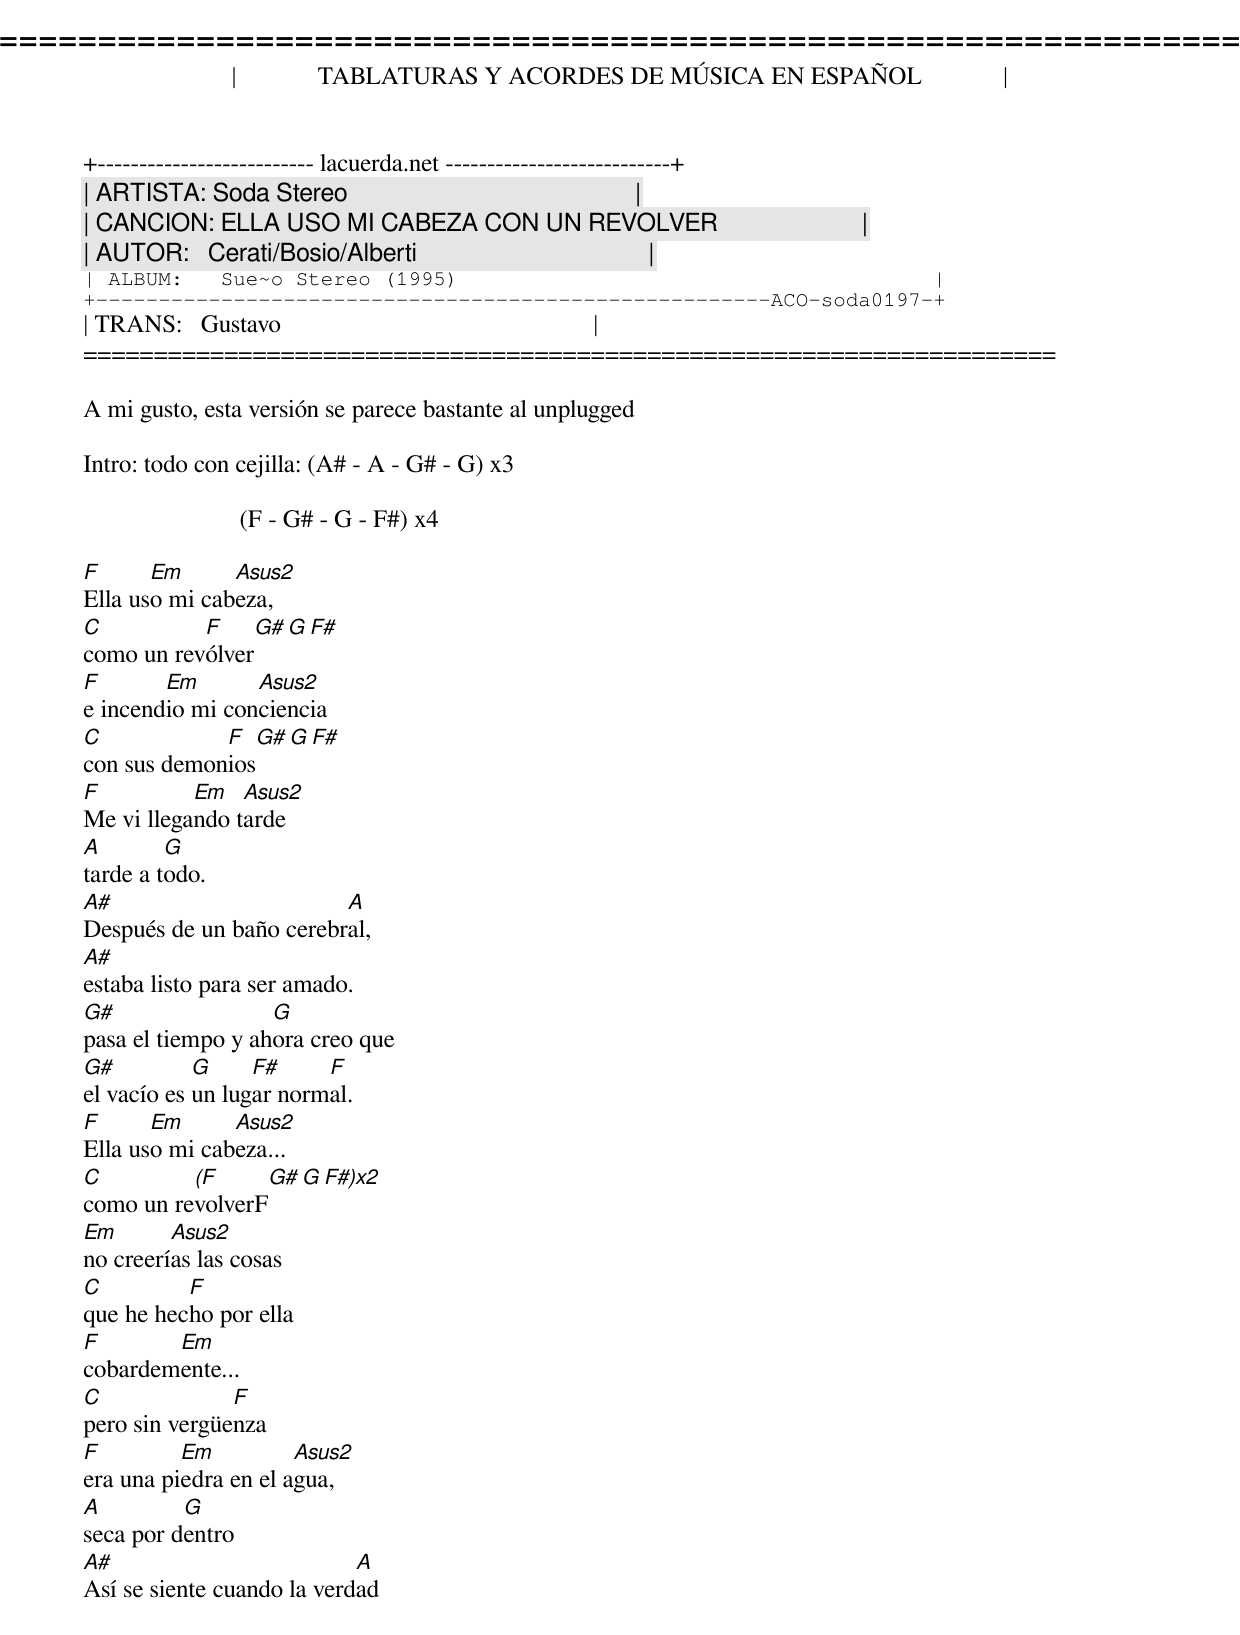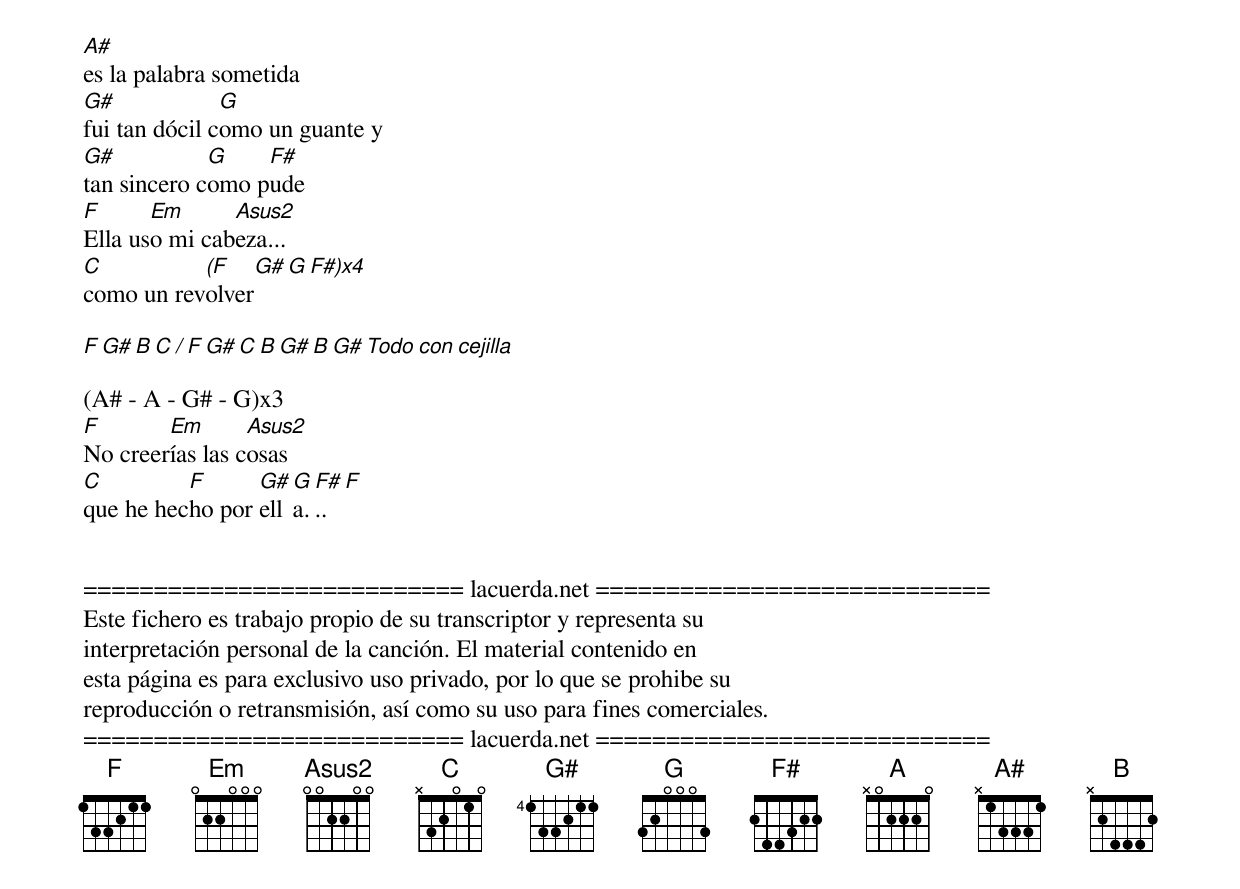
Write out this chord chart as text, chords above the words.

=====================================================================
|             TABLATURAS Y ACORDES DE MÚSICA EN ESPAÑOL             |
+-------------------------- lacuerda.net ---------------------------+
| ARTISTA: Soda Stereo                                              |
| CANCION: ELLA USO MI CABEZA CON UN REVOLVER                       |
| AUTOR:   Cerati/Bosio/Alberti                                     |
| ALBUM:   Sue~o Stereo (1995)                                      |
+------------------------------------------------------ACO-soda0197-+
| TRANS:   Gustavo                                                  |
=====================================================================

A mi gusto, esta versión se parece bastante al unplugged

Intro: todo con cejilla: (A# - A - G# - G) x3

                         (F - G# - G - F#) x4

F      Em      Asus2
Ella uso mi cabeza,
C          F    G# G F#
como un revólver
F       Em       Asus2
e incendio mi conciencia
C            F   G# G F#
con sus demonios
F          Em   Asus2
Me vi llegando tarde
A        G
tarde a todo.
A#                       A
Después de un baño cerebral,
A#
estaba listo para ser amado.
G#                 G
pasa el tiempo y ahora creo que
G#          G     F#     F
el vacío es un lugar normal.
F      Em      Asus2
Ella uso mi cabeza...
C         (F     G# G F#)x2
como un revolverF
Em       Asus2
no creerías las cosas
C         F
que he hecho por ella
F       Em
cobardemente...
C              F
pero sin vergüenza
F         Em          Asus2
era una piedra en el agua,
A         G
seca por dentro
A#                          A
Así se siente cuando la verdad
A#
es la palabra sometida
G#             G
fui tan dócil como un guante y
G#           G    F#
tan sincero como pude
F      Em      Asus2
Ella uso mi cabeza...
C          (F    G# G F#)x4
como un revolver

F G# B C /  F G# C B G# B G# Todo con cejilla

(A# - A - G# - G)x3
F       Em       Asus2
No creerías las cosas
C         F      G# G F# F
que he hecho por ella...


=========================== lacuerda.net ============================
Este fichero es trabajo propio de su transcriptor y representa su
interpretación personal de la canción. El material contenido en
esta página es para exclusivo uso privado, por lo que se prohibe su
reproducción o retransmisión, así como su uso para fines comerciales.
=========================== lacuerda.net ============================
